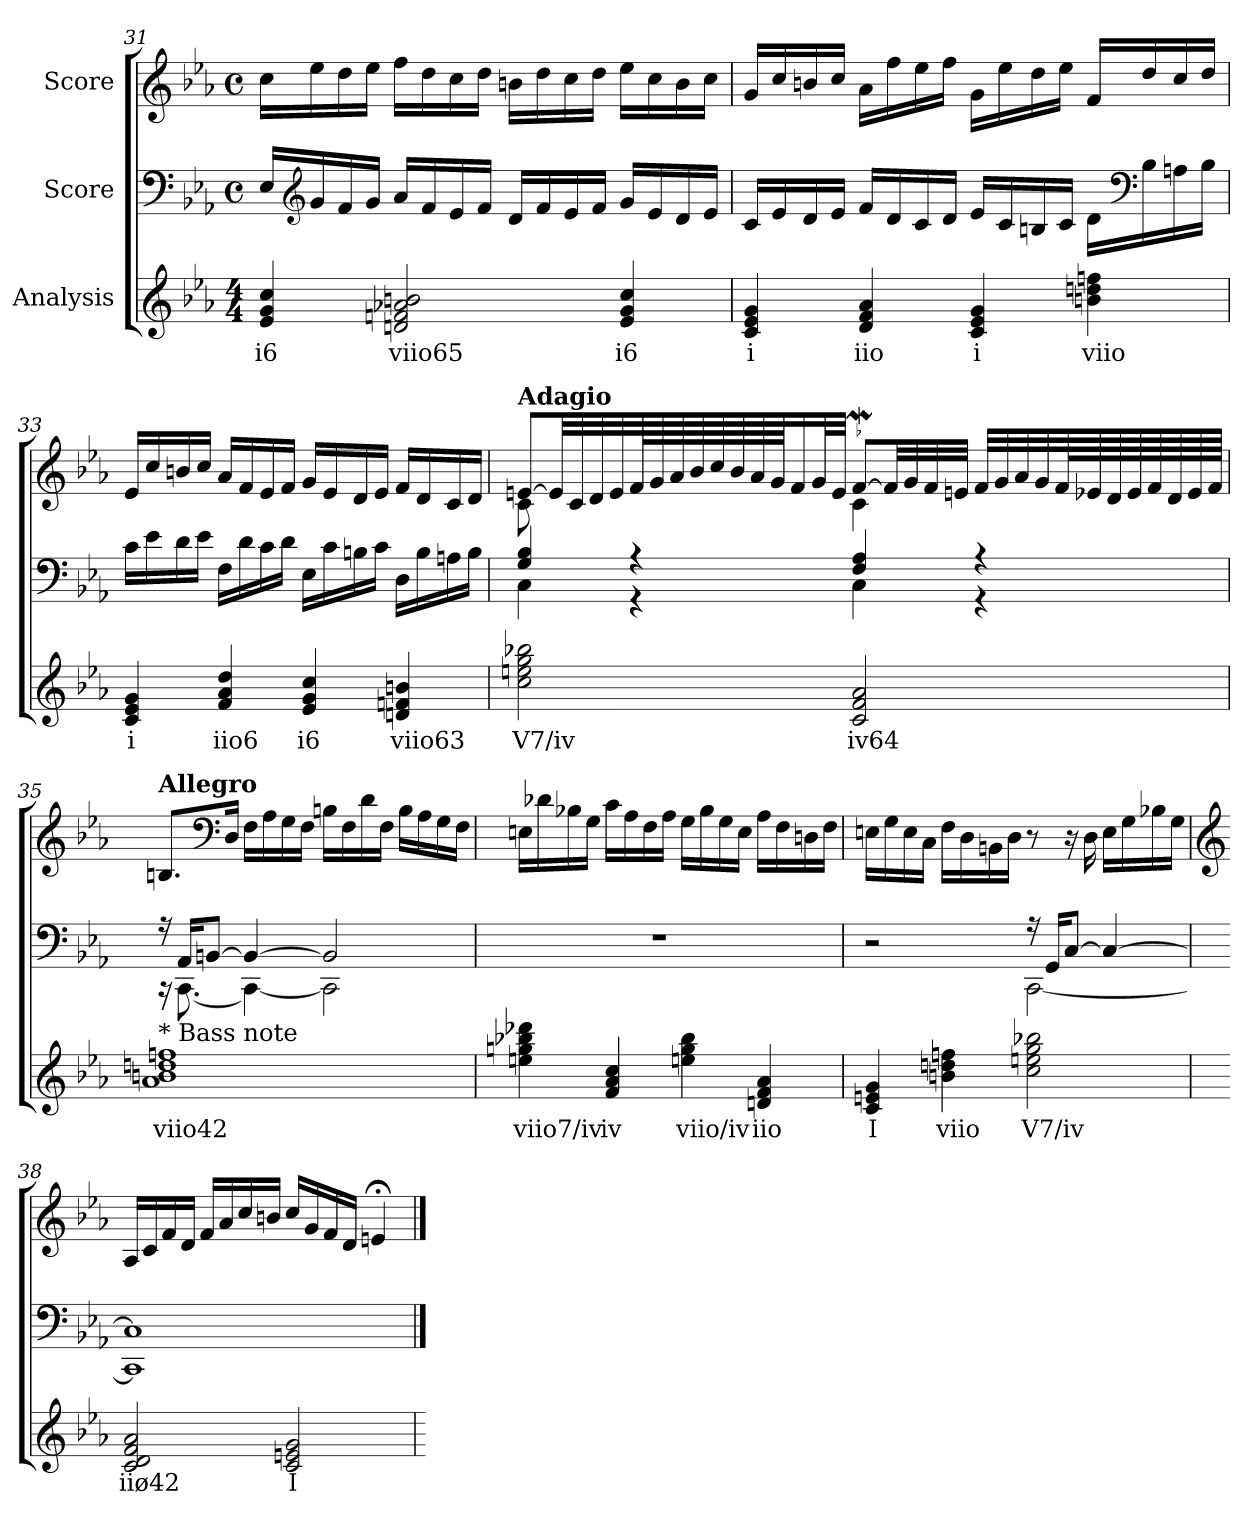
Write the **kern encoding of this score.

**kern	**text	**kern	**kern
*part3	*part3	*part2	*part1
*staff3	*staff3	*staff2	*staff1
*I"Analysis	*	*I"Score	*I"Score
!!LO:LB:g=z
*	*	*clefF4	*clefG2
*k[b-e-a-]	*	*k[b-e-a-]	*k[b-e-a-]
*M4/4	*	*M4/4	*M4/4
*	*	*met(c)	*met(c)
=31	=31	=31	=31
4e- 4g 4cc	i6	16E-/LL	16cc\LL
*	*	*clefG2	*
.	.	16g/	16ee-\
.	.	16f/	16dd\
.	.	16g/JJ	16ee-\JJ
2dn 2fn 2a-X 2bn	viio65	16a-/LL	16ff\LL
.	.	16f/	16dd\
.	.	16e-/	16cc\
.	.	16f/JJ	16dd\JJ
.	.	16d/LL	16bn\LL
.	.	16f/	16dd\
.	.	16e-/	16cc\
.	.	16f/JJ	16dd\JJ
4e- 4g 4cc	i6	16g/LL	16ee-\LL
.	.	16e-/	16cc\
.	.	16d/	16b\
.	.	16e-/JJ	16cc\JJ
=32	=32	=32	=32
4c 4e- 4g	i	16c/LL	16g/LL
.	.	16e-/	16cc/
.	.	16d/	16bn/
.	.	16e-/JJ	16cc/JJ
4d 4f 4a-	iio	16f/LL	16a-\LL
.	.	16d/	16ff\
.	.	16c/	16ee-\
.	.	16d/JJ	16ff\JJ
4c 4e- 4g	i	16e-/LL	16g\LL
.	.	16c/	16ee-\
.	.	16Bn/	16dd\
.	.	16c/JJ	16ee-\JJ
4bn 4ddn 4ffn	viio	16d\LL	16f/LL
*	*	*clefF4	*
.	.	16B\	16dd/
.	.	16An\	16cc/
.	.	16B\JJ	16dd/JJ
!!LO:LB:g=z
=33	=33	=33	=33
4c 4e- 4g	i	16c\LL	16e-/LL
.	.	16e-\	16cc/
.	.	16d\	16bn/
.	.	16e-\JJ	16cc/JJ
4f 4a- 4dd	iio6	16F\LL	16a-/LL
.	.	16d\	16f/
.	.	16c\	16e-/
.	.	16d\JJ	16f/JJ
4e- 4g 4cc	i6	16E-\LL	16g/LL
.	.	16c\	16e-/
.	.	16Bn\	16d/
.	.	16c\JJ	16e-/JJ
4dn 4fn 4bn	viio63	16D\LL	16f/LL
.	.	16B\	16d/
.	.	16An\	16c/
.	.	16B\JJ	16d/JJ
=34	=34	=34	=34
*	*	*^	*^
!	!	!	!	!LO:TX:a:B:t=Adagio	!
2cc 2een 2gg 2bb-X	V7/iv	4G/ 4B-/	4C\	[8en/L	8c\
.	.	.	.	32e/LL]	8ryy
.	.	.	.	32c/	.
.	.	.	.	32d/	.
.	.	.	.	32e/	.
.	.	4r	4r	64f/L	4ryy
.	.	.	.	64g/	.
.	.	.	.	64a-/	.
.	.	.	.	64b-/	.
.	.	.	.	64cc/	.
.	.	.	.	64b-/	.
.	.	.	.	64a-/	.
.	.	.	.	64g/JJ	.
.	.	.	.	16f/	.
.	.	.	.	32g/L	.
.	.	.	.	32e/JJJ	.
2c 2f 2a-	iv64	4F/ 4A-/	4C\	[8fW/L	4c\
.	.	.	.	32f/LL]	.
.	.	.	.	32g/	.
.	.	.	.	32f/	.
.	.	.	.	32e/JJJ	.
.	.	4r	4r	32f/LLL	4ryy
.	.	.	.	32g/	.
.	.	.	.	32a-/	.
.	.	.	.	32g/	.
.	.	.	.	64f/L	.
.	.	.	.	64e-X/	.
.	.	.	.	64d/	.
.	.	.	.	64e-/	.
.	.	.	.	64f/	.
.	.	.	.	64d/	.
.	.	.	.	64e-/	.
.	.	.	.	64f/JJJJ	.
*	*	*	*	*v	*v
!!LO:LB:g=z
=35	=35	=35	=35	=35
!	!	!	!	!LO:TX:a:B:t=Allegro
!LO:TX:t=* Bass note	!	!	!	!
1a- 1bn 1ddn 1ffn	viio42	16r	16r	8.Bn/L
.	.	16AA-/KL	[8.CC\	.
.	.	[8BBn/J	.	.
*	*	*	*	*clefF4
.	.	.	.	16D/Jk
.	.	4BB/_	4CC\_	16F\LL
.	.	.	.	16A-\
.	.	.	.	16G\
.	.	.	.	16F\JJ
.	.	2BB/]	2CC\]	16Bn\LL
.	.	.	.	16F\
.	.	.	.	16d\
.	.	.	.	16F\JJ
.	.	.	.	16B\LL
.	.	.	.	16A-\
.	.	.	.	16G\
.	.	.	.	16F\JJ
*	*	*v	*v	*
=36	=36	=36	=36
4een 4ggn 4bb-X 4ddd-X	viio7/iv	1r	16En\LL
.	.	.	16d-X\
.	.	.	16B-X\
.	.	.	16G\JJ
4f 4a- 4cc	iv	.	16c\LL
.	.	.	16A-\
.	.	.	16F\
.	.	.	16A-\JJ
4een 4gg 4bb-	viio/iv	.	16G\LL
.	.	.	16B-\
.	.	.	16G\
.	.	.	16E\JJ
4dn 4f 4a-	iio	.	16A-\LL
.	.	.	16F\
.	.	.	16Dn\
.	.	.	16F\JJ
!!LO:LB:g=z
=37	=37	=37	=37
*	*	*^	*
4c 4en 4g	I	2ryy	2r	16En\LL
.	.	.	.	16G\
.	.	.	.	16E\
.	.	.	.	16C\JJ
4bn 4ddn 4ffn	viio	.	.	16F\LL
.	.	.	.	16D\
.	.	.	.	16BBn\
.	.	.	.	16D\JJ
2cc 2een 2gg 2bb-X	V7/iv	16r	[2CC\	8r
.	.	16GG/KL	.	.
.	.	[8C/J	.	16r
.	.	.	.	16D\
.	.	4C/_	.	16E\LL
.	.	.	.	16G\
.	.	.	.	16B-X\
.	.	.	.	16G\JJ
=38	=38	=38	=38	=38
*	*	*	*	*clefG2
2c 2d 2f 2a-	iiø42	1C]	1CC]	16A-/LL
.	.	.	.	16c/
.	.	.	.	16f/
.	.	.	.	16d/JJ
.	.	.	.	16f/LL
.	.	.	.	16a-/
.	.	.	.	16cc/
.	.	.	.	16bn/JJ
2c 2en 2g	I	.	.	16cc/LL
.	.	.	.	16g/
.	.	.	.	16f/
.	.	.	.	16d/JJ
.	.	.	.	4en;</
*	*	*v	*v	*
=	==	==	==
*-	*-	*-	*-
